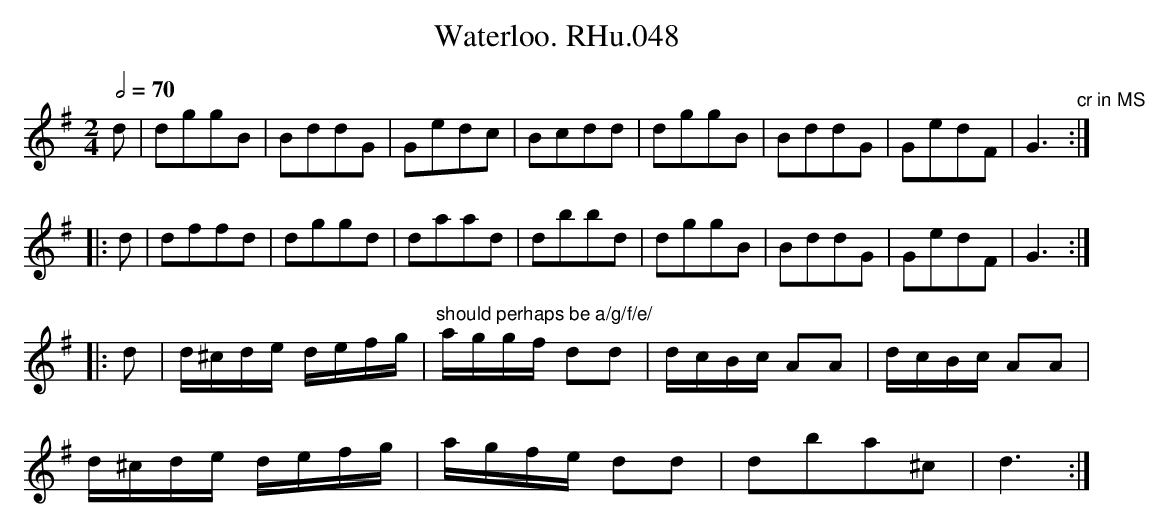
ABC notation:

X:1
T:Waterloo. RHu.048
M:2/4
L:1/8
Q:1/2=70
K:G
d|dggB|BddG|Gedc|Bcdd|dggB|BddG|GedF|G3"cr in MS":|
|:d|dffd|dggd|daad|dbbd|dggB|BddG|GedF|G3:|
|:d|d/^c/d/e/ d/e/f/g/|"should perhaps be a/g/f/e/"a/g/g/f/ dd|\
d/c/B/c/ AA|d/c/B/c/ AA|
d/^c/d/e/ d/e/f/g/|a/g/f/e/ dd|dba^c|d3:|
